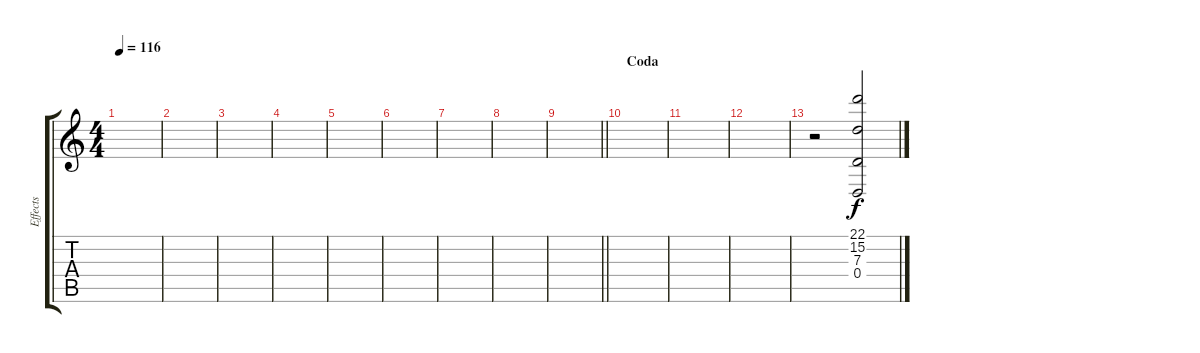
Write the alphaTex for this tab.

\track ("Effects" "Effects") {instrument reversecymbal}
\staff {score tabs}
\tuning (E4 B3 G3 D3 A2 E2) {hide}
\ts (4 4)
\tempo 116
\clef g2
\ks aminor
|
|
|
|
|
|
|
|
\barLineRight lightlight
|
\section ("" "Coda")
|
|
|
r.2 (22.1 15.2 7.3 0.4).2
